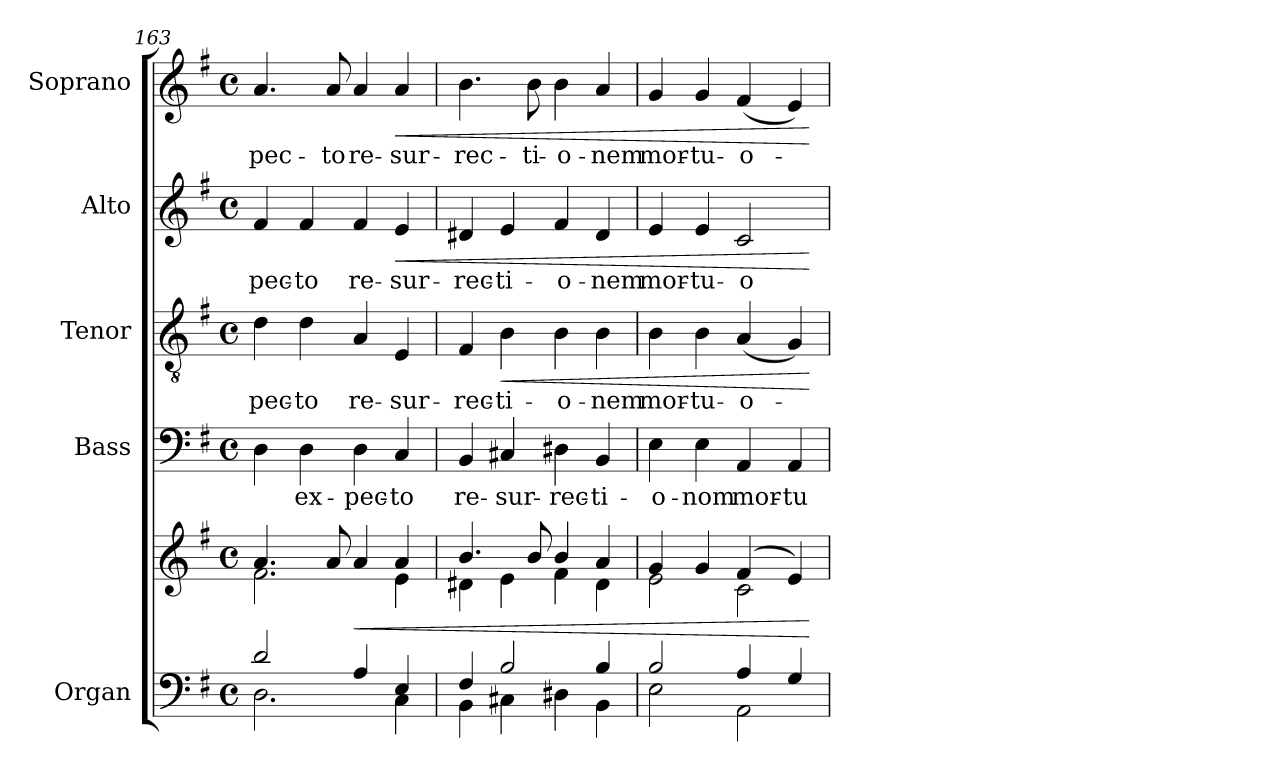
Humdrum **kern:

**kern	**kern	**dynam	**kern	**text	**kern	**text	**dynam	**kern	**text	**dynam	**kern	**text	**dynam
*part5	*part5	*part5	*part4	*part4	*part3	*part3	*part3	*part2	*part2	*part2	*part1	*part1	*part1
*staff6	*staff5	*staff5/6	*staff4	*staff4	*staff3	*staff3	*staff3	*staff2	*staff2	*staff2	*staff1	*staff1	*staff1
*I"Organ	*	*	*I"Bass	*	*I"Tenor	*	*	*I"Alto	*	*	*I"Soprano	*	*
*I'Org.	*	*	*I'B.	*	*I'T.	*	*	*I'A.	*	*	*I'S.	*	*
!!LO:PB:g=z
*clefF4	*clefG2	*	*clefF4	*	*clefGv2	*	*	*clefG2	*	*	*clefG2	*	*
*k[f#]	*k[f#]	*	*k[f#]	*	*k[f#]	*	*	*k[f#]	*	*	*k[f#]	*	*
*G:	*G:	*	*G:	*	*G:	*	*	*G:	*	*	*G:	*	*
*M4/4	*M4/4	*	*M4/4	*	*M4/4	*	*	*M4/4	*	*	*M4/4	*	*
*met(c)	*met(c)	*	*met(c)	*	*met(c)	*	*	*met(c)	*	*	*met(c)	*	*
=163	=163	=163	=163	=163	=163	=163	=163	=163	=163	=163	=163	=163	=163
*^	*^	*	*	*	*	*	*	*	*	*	*	*	*
!	!	!	!	!	!	!	!	!LO:LY:b	!	!	!LO:LY:b	!	!	!LO:LY:b	!
2d/	2.D\	4.a/	2.f#\	.	4D\	.	4d\	-pec-	.	4f#/	-pec-	.	4.a/	-pec-	.
!	!	!	!	!	!	!LO:LY:b	!	!LO:LY:b	!	!	!LO:LY:b	!	!	!	!
.	.	.	.	.	4D\	ex-	4d\	-to	.	4f#/	-to	.	.	.	.
!	!	!	!	!	!	!	!	!	!	!	!	!	!	!LO:LY:b	!
.	.	8a/	.	.	.	.	.	.	.	.	.	.	8a/	-to	.
!	!	!	!	!LO:HP:b	!	!LO:LY:b	!	!LO:LY:b	!	!	!LO:LY:b	!	!	!LO:LY:b	!
4A/	.	4a/	.	<	4D\	-pec-	4A/	re-	.	4f#/	re-	.	4a/	re-	.
!	!	!	!	!	!	!LO:LY:b	!	!LO:LY:b	!	!	!LO:LY:b	!LO:HP:b	!	!LO:LY:b	!LO:HP:b
4E/	4C\	4a/	4e\	.	4C/	-to	4E/	-sur-	.	4e/	-sur-	<	4a/	-sur-	<
=164	=164	=164	=164	=164	=164	=164	=164	=164	=164	=164	=164	=164	=164	=164	=164
!	!	!	!	!	!	!LO:LY:b	!	!LO:LY:b	!	!	!LO:LY:b	!	!	!LO:LY:b	!
4F#/	4BB\	4.b/	4d#X\	.	4BB/	re-	4F#/	-rec-	.	4d#X/	-rec-	.	4.b\	-rec-	.
!	!	!	!	!	!	!LO:LY:b	!	!LO:LY:b	!LO:HP:b	!	!LO:LY:b	!	!	!	!
2B/	4C#X\	.	4e\	.	4C#X/	-sur-	4B\	-ti-	<	4e/	-ti-	.	.	.	.
!	!	!	!	!	!	!	!	!	!	!	!	!	!	!LO:LY:b	!
.	.	8b/	.	.	.	.	.	.	.	.	.	.	8b\	-ti-	.
!	!	!	!	!	!	!LO:LY:b	!	!LO:LY:b	!	!	!LO:LY:b	!	!	!LO:LY:b	!
.	4D#X\	4b/	4f#\	.	4D#X\	-rec-	4B\	-o-	.	4f#/	-o-	.	4b\	-o-	.
!	!	!	!	!	!	!LO:LY:b	!	!LO:LY:b	!	!	!LO:LY:b	!	!	!LO:LY:b	!
4B/	4BB\	4a/	4d#\	.	4BB/	-ti-	4B\	-nem	.	4d#/	-nem	.	4a/	-nem	.
=165	=165	=165	=165	=165	=165	=165	=165	=165	=165	=165	=165	=165	=165	=165	=165
!	!	!	!	!	!	!LO:LY:b	!	!LO:LY:b	!	!	!LO:LY:b	!	!	!LO:LY:b	!
2B/	2E\	4g/	2e\	.	4E\	-o-	4B\	mor-	.	4e/	mor-	.	4g/	mor-	.
!	!	!	!	!	!	!LO:LY:b	!	!LO:LY:b	!	!	!LO:LY:b	!	!	!LO:LY:b	!
.	.	4g/	.	.	4E\	-nom	4B\	-tu-	.	4e/	-tu-	.	4g/	-tu-	.
!	!	!	!	!	!	!LO:LY:b	!	!LO:LY:b	!	!	!LO:LY:b	!	!	!LO:LY:b	!
4A/	2AA\	(>4f#/	2c\	.	4AA/	mor-	(<4A/	-o-	.	2c/	-o-	.	(<4f#/	-o-	.
!	!	!	!	!	!	!LO:LY:b	!	!	!	!	!	!	!	!	!
4G/	.	4e/)	.	.	4AA/	-tu-	4G/)	.	.	.	.	.	4e/)	.	.
*v	*v	*	*	*	*	*	*	*	*	*	*	*	*	*	*
*	*v	*v	*	*	*	*	*	*	*	*	*	*	*	*
.	.	[	.	.	.	.	[	.	.	[	.	.	[
=	=	=	=	=	=	=	=	=	=	=	=	=	=
*-	*-	*-	*-	*-	*-	*-	*-	*-	*-	*-	*-	*-	*-
